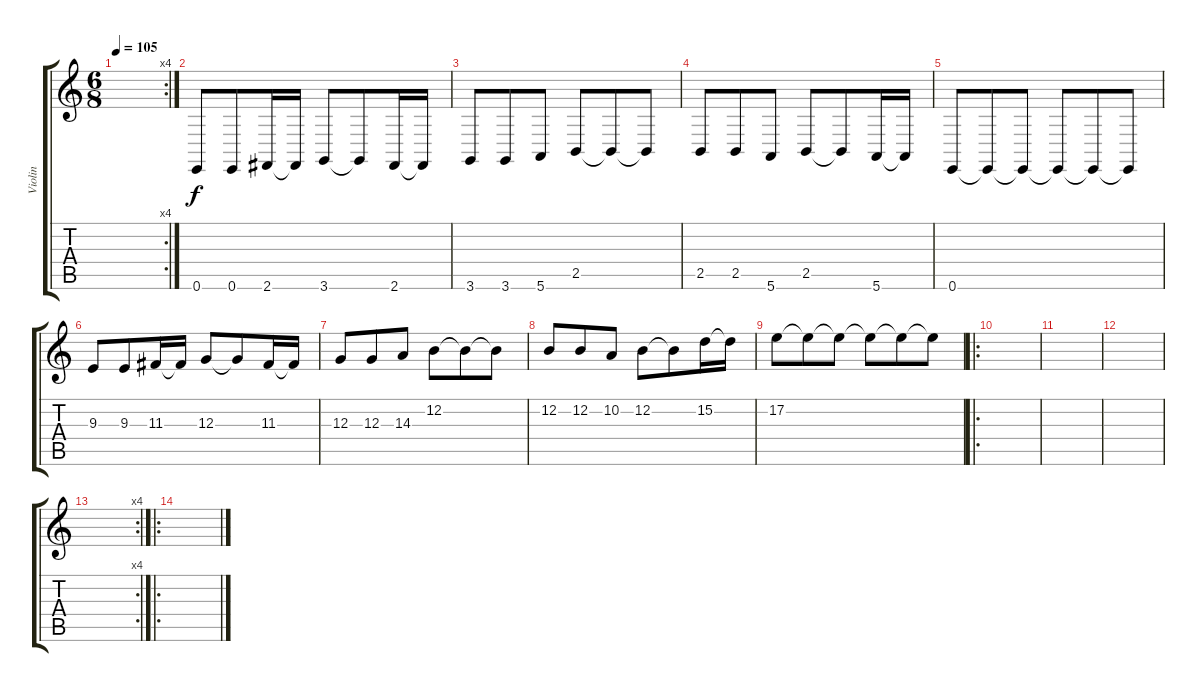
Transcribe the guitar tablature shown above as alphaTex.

\track ("Violin" "Violin") {instrument violin}
\staff {score tabs}
\tuning (E4 B3 G3 D3 A2 E2) {hide}
\rc 4
\ts (6 8)
\tempo 105
\clef g2
\ks c
|
0.6.8 0.6.8 2.6.16 2.6{t}.16 3.6.8 3.6{t}.8 2.6.16 2.6{t}.16 |
3.6.8 3.6.8 5.6.8 2.5.8 2.5{t}.8 2.5{t}.8 |
2.5.8 2.5.8 5.6.8 2.5.8 2.5{t}.8 5.6.16 5.6{t}.16 |
0.6.8 0.6{t}.8 0.6{t}.8 0.6{t}.8 0.6{t}.8 0.6{t}.8 |
9.3.8 9.3.8 11.3.16 11.3{t}.16 12.3.8 12.3{t}.8 11.3.16 11.3{t}.16 |
12.3.8 12.3.8 14.3.8 12.2.8 12.2{t}.8 12.2{t}.8 |
12.2.8 12.2.8 10.2.8 12.2.8 12.2{t}.8 15.2.16 15.2{t}.16 |
17.2.8 17.2{t}.8 17.2{t}.8 17.2{t}.8 17.2{t}.8 17.2{t}.8 |
\ro
|
|
|
\rc 4
|
\ro
